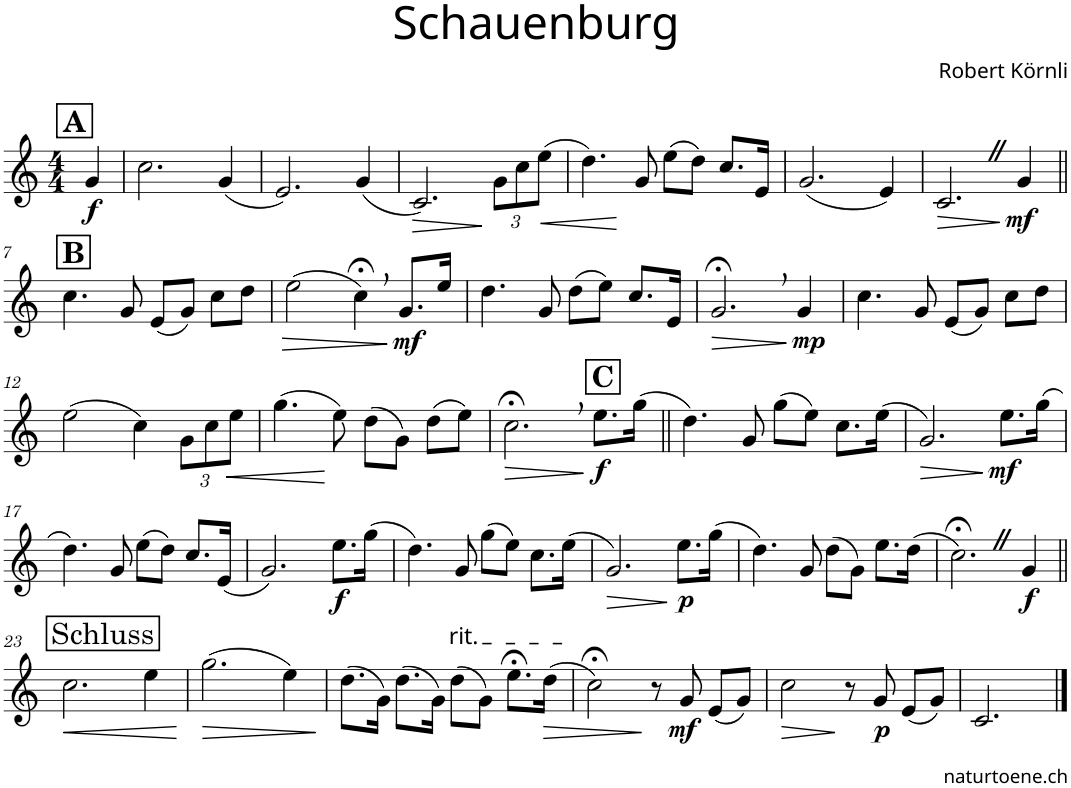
**kern	**dynam
*part1	*part1
*staff1	*staff1
*I"Alphorn	*
*I'Alphn.	*
*clefG2	*
*Trd4c6	*
*k[]	*
*M4/4	*
!!LO:REH:place=s1:a:B:cj:fs=14:t=A
=	=
!	!LO:DY:b
4g/	f
=1	=1
2.cc\	.
(4g/	.
=2	=2
2.e/)	.
(4g/	.
=3	=3
!	!LO:HP:b
2.c/)	>
*Xbrackettup	*
12g\L	]
12cc\	.
!	!LO:HP:b
(12ee\J	<
=4	=4
4.dd\)	.
8g/	[
(8ee\L	.
8dd\J)	.
8.cc/L	.
16e/Jk	.
=5	=5
(2.g/	.
4e/)	.
=6	=6
!	!LO:HP:b
2.cZ/	>
!	!LO:DY:n=1:b
4g/	] mf
!!LO:LB:g=z
!!LO:REH:place=s1:a:B:cj:fs=14:t=B
=7||	=7||
4.cc\	.
8g/	.
(8e/L	.
8g/J)	.
8cc\L	.
8dd\J	.
=8	=8
!	!LO:HP:b
(2ee\	>
4cc;<,\)	.
!	!LO:DY:n=1:b
8.g/L	] mf
16ee/Jk	.
=9	=9
4.dd\	.
8g/	.
(8dd\L	.
8ee\J)	.
8.cc/L	.
16e/Jk	.
=10	=10
!	!LO:HP:b
2.g;<,/	>
!	!LO:DY:n=1:b
4g/	] mp
=11	=11
4.cc\	.
8g/	.
(8e/L	.
8g/J)	.
8cc\L	.
8dd\J	.
!!LO:LB:g=z
=12	=12
(2ee\	.
4cc\)	.
12g\L	.
12cc\	.
!	!LO:HP:b
12ee\J	<
=13	=13
(4.gg\	.
8ee\)	[
(8dd\L	.
8g\J)	.
(8dd\L	.
8ee\J)	.
=14	=14
!	!LO:HP:b
2.cc;<,\	>
!	!LO:DY:n=1:b
8.ee\L	] f
(16gg\Jk	.
!!LO:REH:place=s1:a:B:cj:fs=14:t=C
=15||	=15||
4.dd\)	.
8g/	.
(8gg\L	.
8ee\J)	.
8.cc\L	.
(16ee\Jk	.
=16	=16
!	!LO:HP:b
2.g/)	>
!	!LO:DY:n=1:b
8.ee\L	] mf
(16gg\Jk	.
!!LO:LB:g=z
=17	=17
4.dd\)	.
8g/	.
(8ee\L	.
8dd\J)	.
8.cc/L	.
(16e/Jk	.
=18	=18
2.g/)	.
!	!LO:DY:b
8.ee\L	f
(16gg\Jk	.
=19	=19
4.dd\)	.
8g/	.
(8gg\L	.
8ee\J)	.
8.cc\L	.
(16ee\Jk	.
=20	=20
!	!LO:HP:b
2.g/)	>
!	!LO:DY:n=1:b
8.ee\L	] p
(16gg\Jk	.
=21	=21
4.dd\)	.
8g/	.
(8dd\L	.
8g\J)	.
8.ee\L	.
(16dd\Jk	.
=22	=22
2.cc;<Z\)	.
!	!LO:DY:b
4g/	f
!!LO:LB:g=z
!!LO:REH:place=s1:a:cj:fs=14:t=Schluss
=23||	=23||
!	!LO:HP:b
2.cc\	<
4ee\	.
.	[
=24	=24
!	!LO:HP:b
(2.gg\	>
4ee\)	.
.	]
=25	=25
(8.dd\L	.
16g\Jk)	.
(8.dd\L	.
16g\Jk)	.
!LO:TX:a:t=rit.	!
(8dd\L	.
8g\J)	.
8.ee;<\L	.
!	!LO:HP:b
(16dd\Jk	>
=26	=26
2cc;<\)	.
8r	]
!	!LO:DY:b
8g/	mf
(8e/L	.
8g/J)	.
=27	=27
!	!LO:HP:b
2cc\	>
8r	]
!	!LO:DY:b
8g/	p
(8e/L	.
8g/J)	.
=28	=28
2.c/	.
==	==
*-	*-
